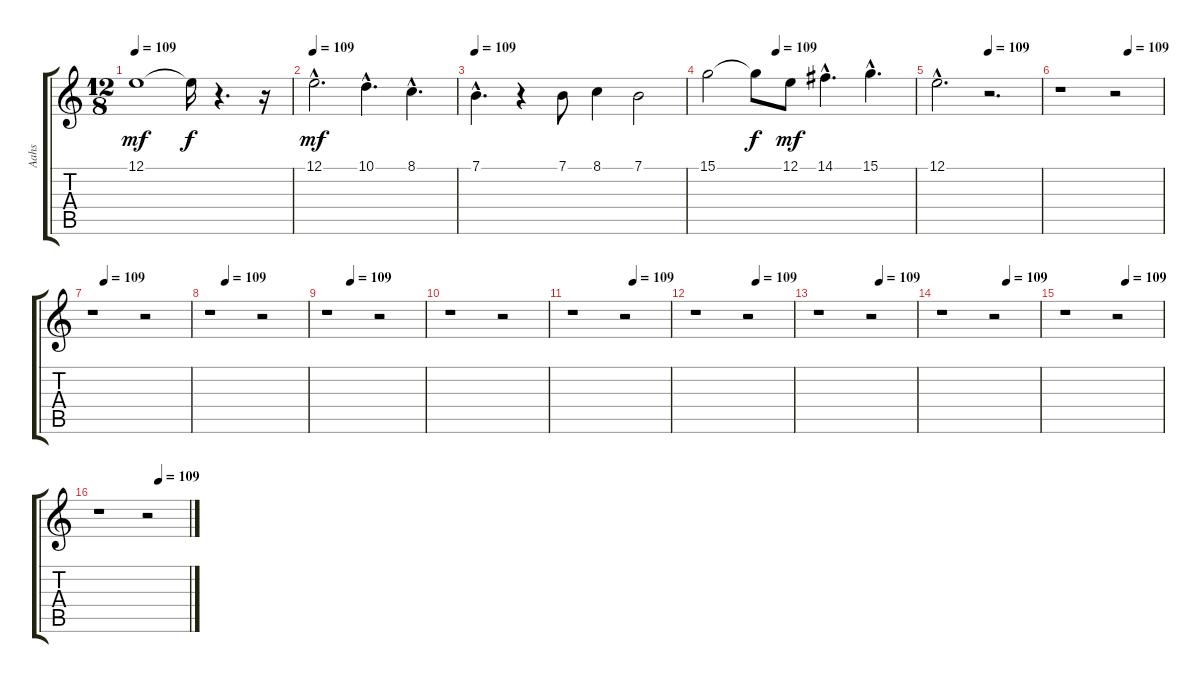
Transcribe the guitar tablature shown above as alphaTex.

\track ("Aahs" "Aahs") {instrument choiraahs}
\staff {score tabs}
\tuning (E4 B3 G3 D3 A2 E2) {hide}
\ts (12 8)
\tempo 109
\clef g2
\ks c
12.1.1{dy mf} 12.1{t}.16{dy f} r.4{d} r.16 |
\tempo 109
12.1{hac}.2{d dy mf} 10.1{hac}.4{d} 8.1{hac}.4{d} |
\tempo 109
7.1{hac}.4{d} r.4 7.1.8 8.1.4 7.1.2 |
\tempo (109 0.3333333333333333)
15.1.2 15.1{t}.8{dy f} 12.1.8{dy mf} 14.1{hac}.4{d} 15.1{hac}.4{d} |
\tempo (109 0.5)
12.1{hac}.2{d} r.2{d} |
\tempo (109 0.6666666666666666)
r.1 r.2 |
\tempo (109 0.125)
r.1 r.2 |
\tempo (109 0.16666666666666666)
r.1 r.2 |
\tempo (109 0.25)
r.1 r.2 |
r.1 r.2 |
\tempo (109 0.625)
r.1 r.2 |
\tempo (109 0.625)
r.1 r.2 |
\tempo (109 0.625)
r.1 r.2 |
\tempo (109 0.6666666666666666)
r.1 r.2 |
\tempo (109 0.625)
r.1 r.2 |
\tempo (109 0.6666666666666666)
r.1 r.2
